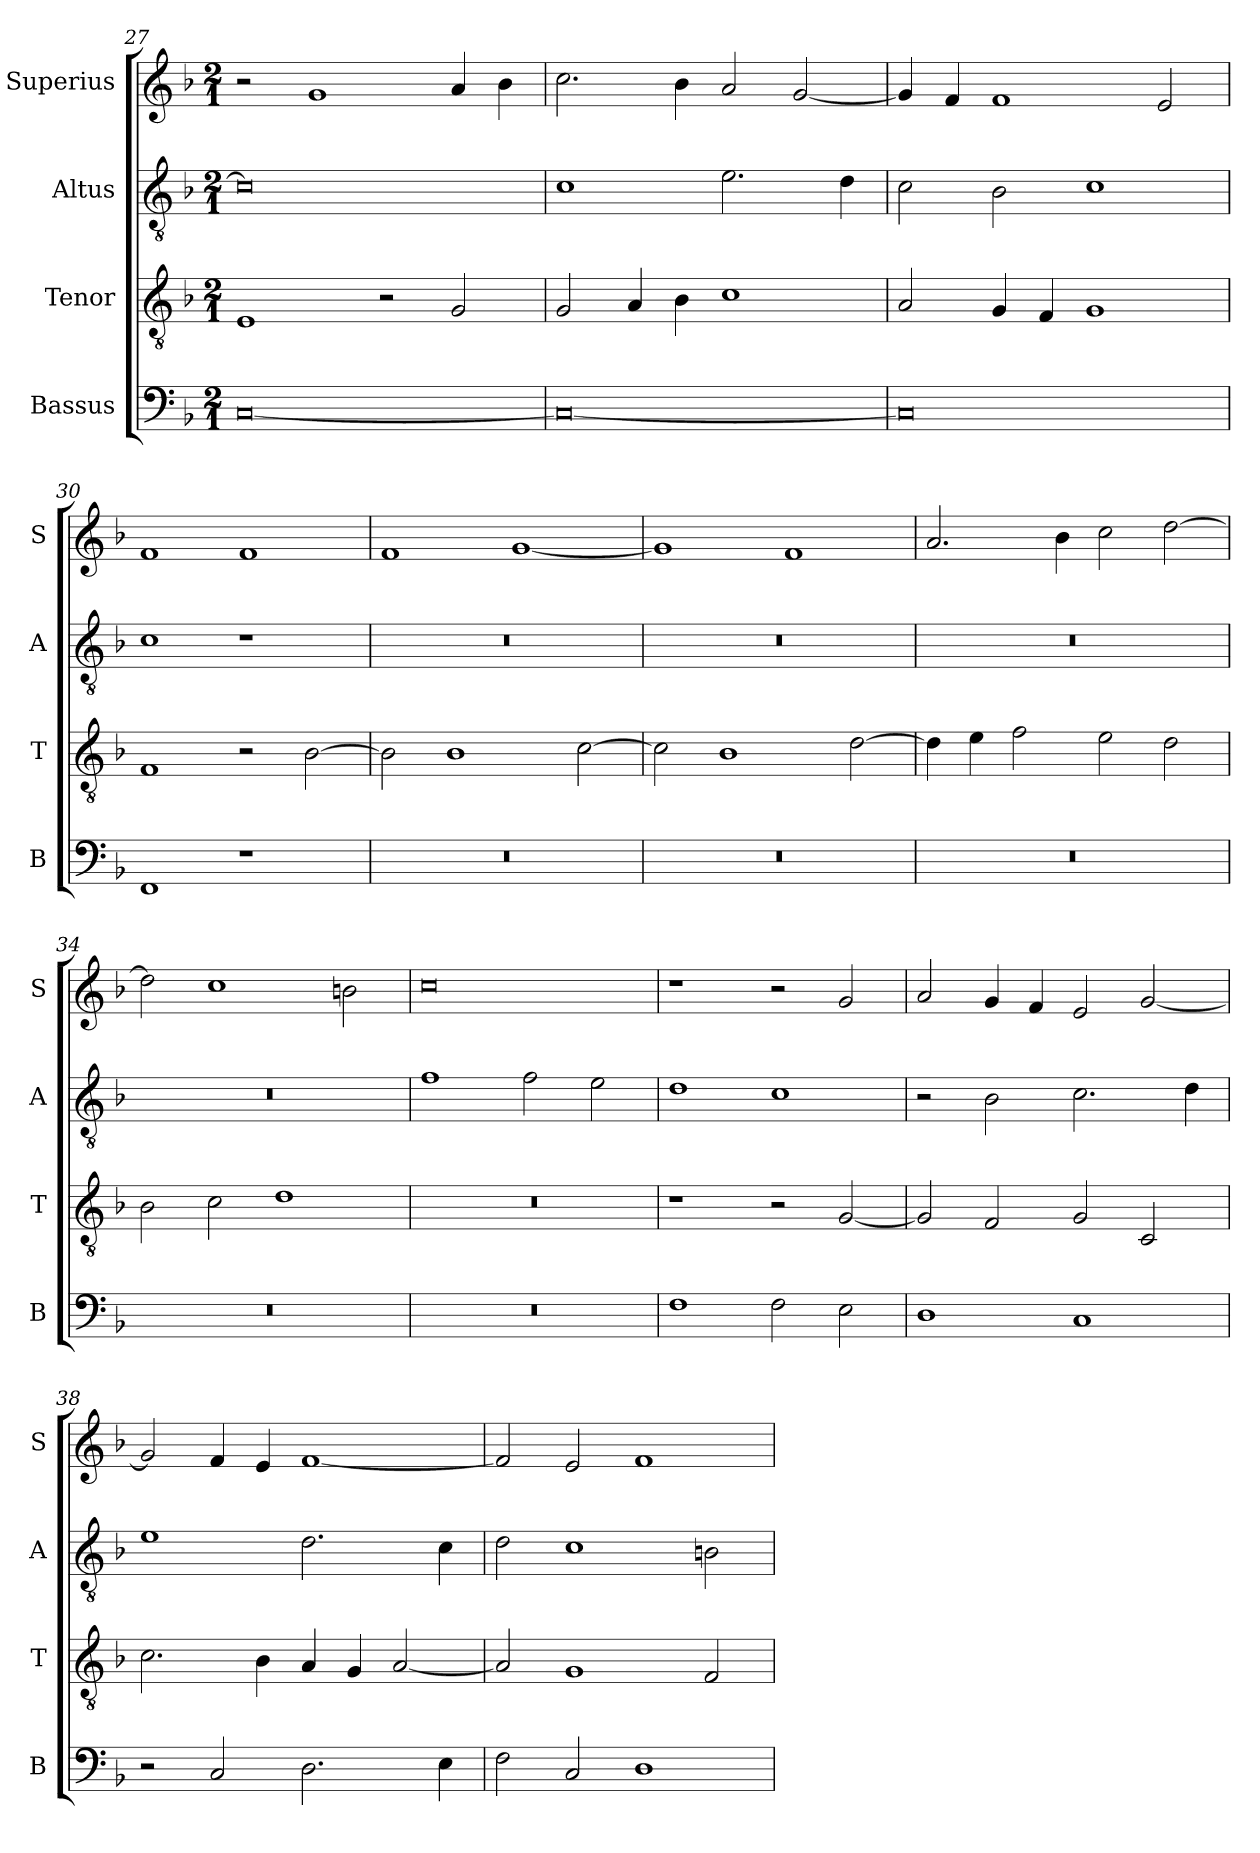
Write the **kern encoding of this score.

**kern	**kern	**kern	**kern
*part4	*part3	*part2	*part1
*staff4	*staff3	*staff2	*staff1
*I"Bassus	*I"Tenor	*I"Altus	*I"Superius
*I'B	*I'T	*I'A	*I'S
*clefF4	*clefGv2	*clefGv2	*clefG2
*k[b-]	*k[b-]	*k[b-]	*k[b-]
*M2/1	*M2/1	*M2/1	*M2/1
=27	=27	=27	=27
[0C	1E	0c]	2r
.	.	.	1g
.	2r	.	.
.	2G/	.	4a/
.	.	.	4b-\
=28	=28	=28	=28
0C_	2G/	1c	2.cc\
.	4A/	.	.
.	4B-\	.	4b-\
.	1c	2.e\	2a/
.	.	.	[2g/
.	.	4d\	.
=29	=29	=29	=29
0C]	2A/	2c\	4g/]
.	.	.	4f/
.	4G/	2B-\	1f
.	4F/	.	.
.	1G	1c	.
.	.	.	2e/
=30	=30	=30	=30
1FF	1F	1c	1f
1r	2r	1r	1f
.	[2B-\	.	.
=31	=31	=31	=31
0r	2B-\]	0r	1f
.	1B-	.	.
.	.	.	[1g
.	[2c\	.	.
=32	=32	=32	=32
0r	2c\]	0r	1g]
.	1B-	.	.
.	.	.	1f
.	[2d\	.	.
=33	=33	=33	=33
0r	4d\]	0r	2.a/
.	4e\	.	.
.	2f\	.	.
.	.	.	4b-\
.	2e\	.	2cc\
.	2d\	.	[2dd\
=34	=34	=34	=34
0r	2B-\	0r	2dd\]
.	2c\	.	1cc
.	1d	.	.
.	.	.	2bn\
=35	=35	=35	=35
0r	0r	1f	0cc
.	.	2f\	.
.	.	2e\	.
=36	=36	=36	=36
1F	1r	1d	1r
2F\	2r	1c	2r
2E\	[2G/	.	2g/
=37	=37	=37	=37
1D	2G/]	2r	2a/
.	2F/	2B-\	4g/
.	.	.	4f/
1C	2G/	2.c\	2e/
.	2C/	.	[2g/
.	.	4d\	.
=38	=38	=38	=38
2r	2.c\	1e	2g/]
2C/	.	.	4f/
.	4B-\	.	4e/
2.D\	4A/	2.d\	[1f
.	4G/	.	.
.	[2A/	.	.
4E\	.	4c\	.
=39	=39	=39	=39
2F\	2A/]	2d\	2f/]
2C/	1G	1c	2e/
1D	.	.	1f
.	2F/	2Bn\	.
=	=	=	=
*-	*-	*-	*-
